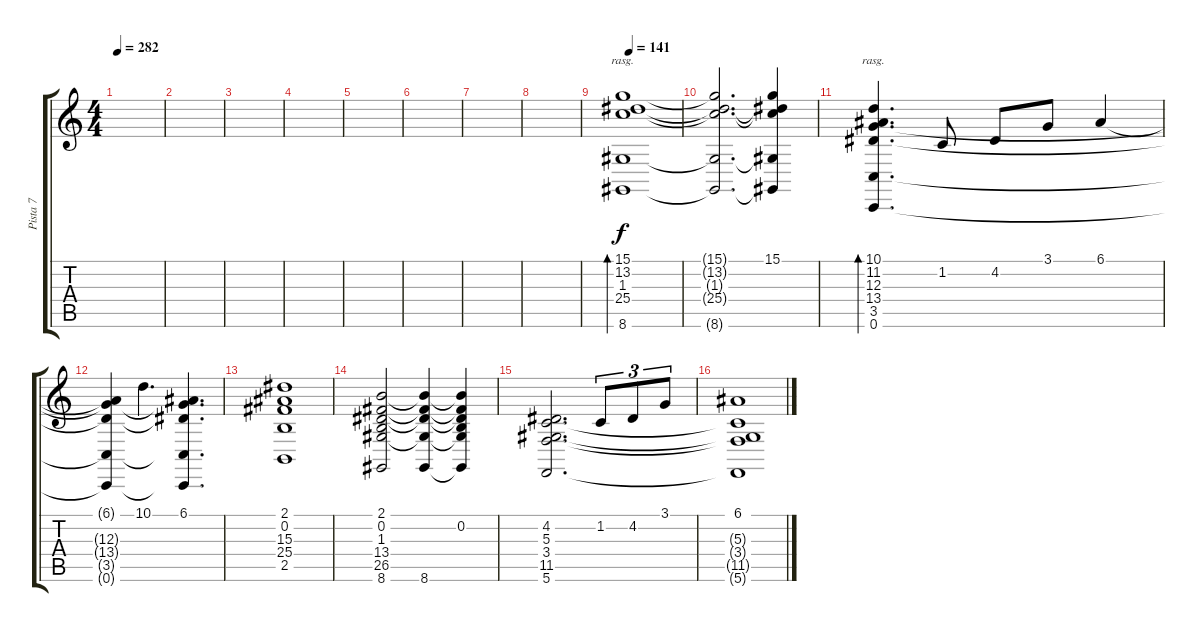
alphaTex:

\track ("Pista 7" "Pista 7") {instrument acousticgrandpiano}
\staff {score tabs}
\tuning (E4 B3 G3 D3 A2 C2) {hide}
\ts (4 4)
\tempo 282
\clef g2
\ks c
|
|
|
|
|
|
|
|
\tempo 141
(15.1 13.2 1.3 25.4 8.6).1{bd 240 rasg ii} |
(15.1{t} 13.2{t} 1.3{t} 25.4{t} 8.6{t}).2{d} (15.1 13.2{t} 1.3{t} 25.4{t} 8.6{t}).4 |
(10.1 11.2 12.3 13.4 3.5 0.6).4{d bd 240 rasg ii} 1.2.8 4.2.8 3.1.8 6.1.4 |
(6.1{t} 12.3{t} 13.4{t} 3.5{t} 0.6{t}).4 10.1.4{d} (6.1 12.3{t} 13.4{t} 3.5{t} 0.6{t}).4{d} |
(2.1 0.2 15.3 25.4 2.5).1 |
(2.1 0.2 1.3 13.4 26.5 8.6).2 (2.1{t} 1.3{t} 13.4{t} 26.5{t} 8.6).4 (2.1{t} 0.2 1.3{t} 13.4{t} 26.5{t} 8.6{t}).4 |
(4.2 5.3 3.4 11.5 5.6).2{d} 1.2.8{tu (3 2)} 4.2.8{tu (3 2)} 3.1.8{tu (3 2)} |
(6.1 5.3{t} 3.4{t} 11.5{t} 5.6{t}).1
